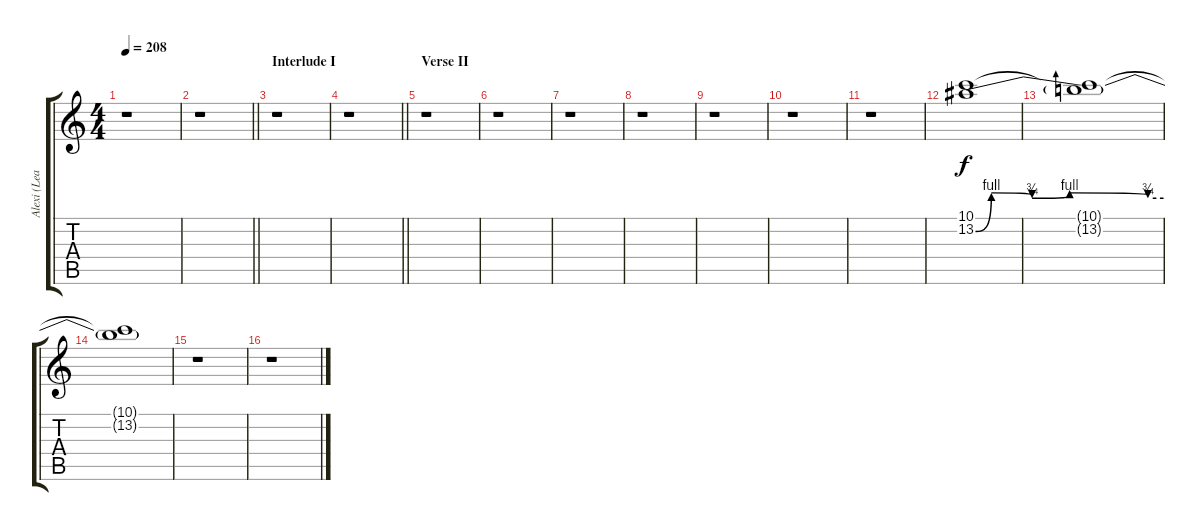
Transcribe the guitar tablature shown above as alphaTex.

\track ("Alexi (Lead Guitar)" "Alexi (Lea") {instrument distortionguitar}
\staff {score tabs}
\tuning (D4 A3 F3 C3 G2 C2) {hide}
\ts (4 4)
\tempo 208
\clef g2
\ks c
r.1{dy f} |
\barLineRight lightlight
r.1 |
\section ("" "Interlude I")
r.1 |
\barLineRight lightlight
r.1 |
\section ("" "Verse II")
r.1 |
r.1 |
r.1 |
r.1 |
r.1 |
r.1 |
r.1 |
(10.1 13.2{be (custom 0 0 5 4 18 3 30 4 55 3 60 3)}).1{volume 16 balance 8 instrument distortionguitar} |
(10.1{t} 13.2{t}).1{volume 7} |
(10.1{t} 13.2{t}).1 |
r.1 |
r.1
